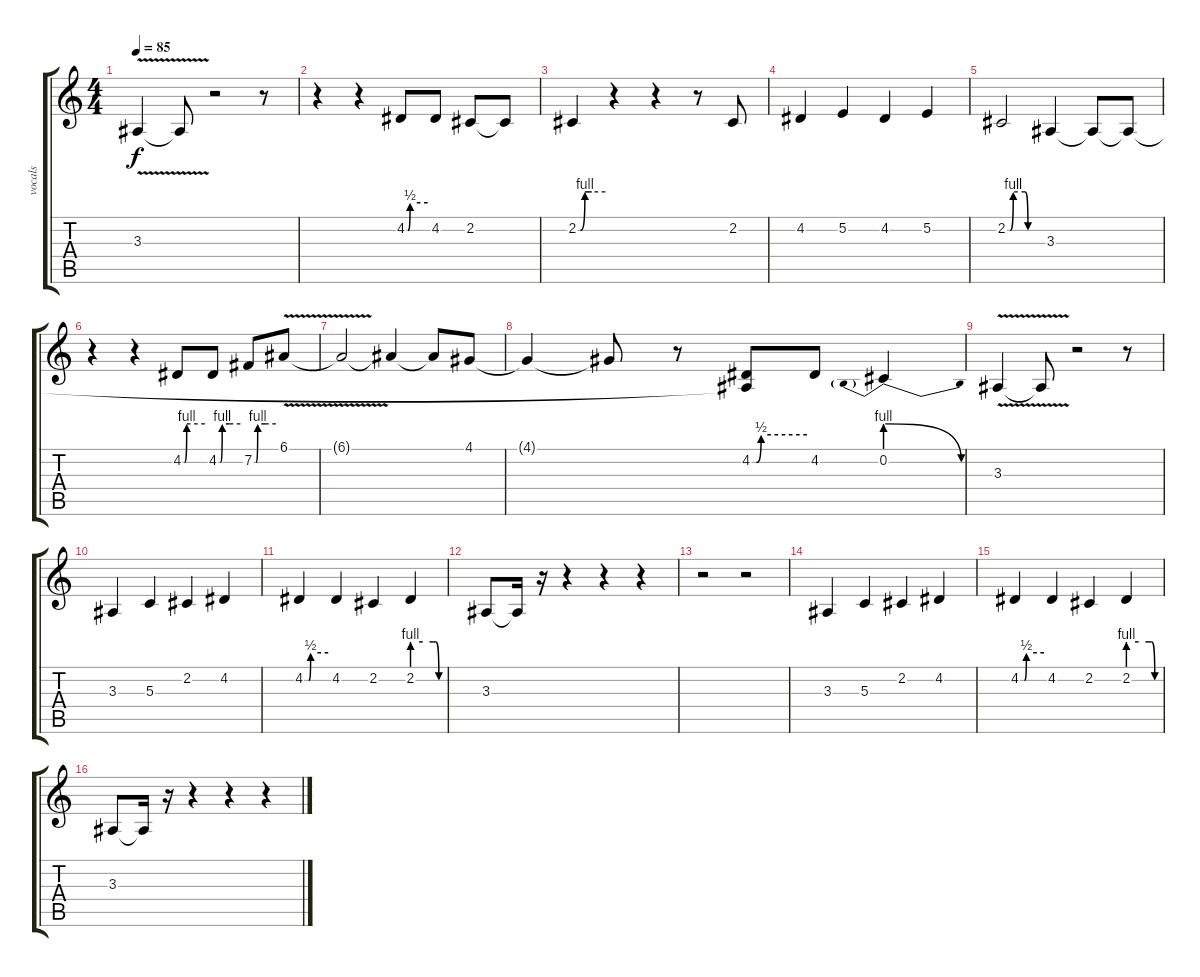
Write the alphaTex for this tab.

\track ("vocals" "vocals") {instrument lead2sawtooth}
\staff {score tabs}
\tuning (E4 B3 G3 D3 A2 E2) {hide}
\ts (4 4)
\tempo 85
\clef g2
\ks c
3.3{v}.4{dy f} 3.3{t}.8 r.2 r.8 |
r.4 r.4 4.2{be (custom 0 0 4 0 10 2 60 2)}.8 4.2.8 2.2.8 2.2{t}.8 |
2.2{be (custom 0 0 5 0 15 4 30 4 60 4)}.4 r.4 r.4 r.8 2.2.8 |
4.2.4 5.2.4 4.2.4 5.2.4 |
2.2{be (custom 0 0 5 0 10 4 30 4 35 0 45 0 60 0)}.2 3.3.4 3.3{t}.8 3.3{t}.8 |
r.4 r.4 4.2{be (custom 0 0 4 0 10 4 60 4)}.8 4.2{be (custom 0 0 5 0 10 4 30 4 60 4)}.8 7.2{be (custom 0 0 5 0 10 4 30 4 60 4)}.8 6.1{v}.8 |
6.1{t}.2 6.1{t}.4 6.1{t}.8 4.1.8 |
4.1{t}.4 4.1{t}.8 r.8 (4.2{be (custom 0 0 5 0 10 2 60 2)} 3.3{t}).8 4.2.8 0.2{be (prebendrelease 0 4 60 0)}.4 |
3.3{v}.4 3.3{t}.8 r.2 r.8 |
3.3.4 5.3.4 2.2.4 4.2.4 |
4.2{be (custom 0 0 5 0 10 0 15 2 60 2)}.4 4.2.4 2.2.4 2.2{be (custom 0 4 20 4 40 4 45 4 51 0 60 0)}.4 |
3.3.8 3.3{t}.16 r.16 r.4 r.4 r.4 |
r.2 r.2 |
3.3.4 5.3.4 2.2.4 4.2.4 |
4.2{be (custom 0 0 5 0 10 0 15 2 60 2)}.4 4.2.4 2.2.4 2.2{be (custom 0 4 20 4 40 4 45 4 51 0 60 0)}.4 |
3.3.8 3.3{t}.16 r.16 r.4 r.4 r.4
